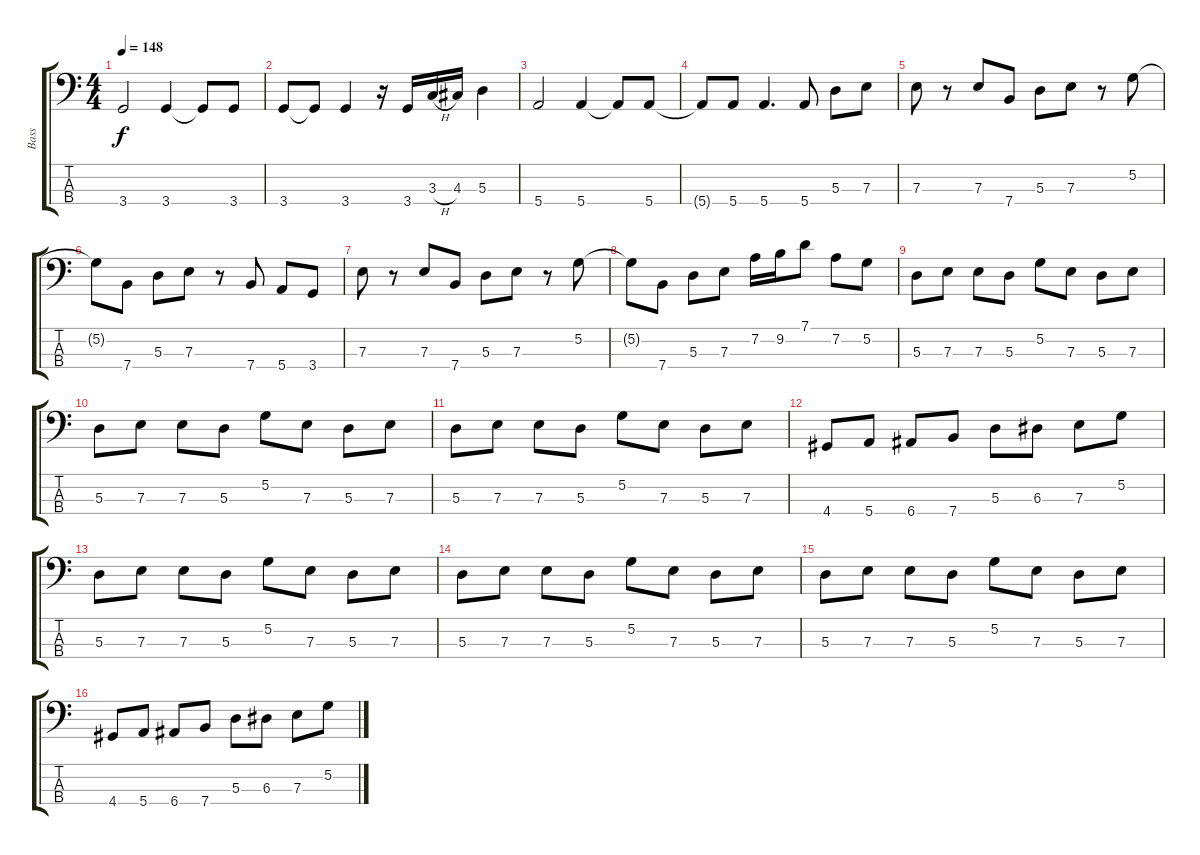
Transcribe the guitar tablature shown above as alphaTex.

\track ("Bass" "Bass") {instrument electricbasspick}
\staff {score tabs}
\tuning (G2 D2 A1 E1) {hide}
\ts (4 4)
\tempo 148
\clef f4
\ks c
3.4.2{dy f} 3.4.4 3.4{t}.8 3.4.8 |
3.4.8 3.4{t}.8 3.4.4 r.16 3.4.16 3.3{h}.16 4.3.16 5.3.4 |
5.4.2 5.4.4 5.4{t}.8 5.4.8 |
5.4{t}.8 5.4.8 5.4.4{d} 5.4.8 5.3.8 7.3.8 |
7.3.8 r.8 7.3.8 7.4.8 5.3.8 7.3.8 r.8 5.2.8 |
5.2{t}.8 7.4.8 5.3.8 7.3.8 r.8 7.4.8 5.4.8 3.4.8 |
7.3.8 r.8 7.3.8 7.4.8 5.3.8 7.3.8 r.8 5.2.8 |
5.2{t}.8 7.4.8 5.3.8 7.3.8 7.2.16 9.2.16 7.1.8 7.2.8 5.2.8 |
5.3.8 7.3.8 7.3.8 5.3.8 5.2.8 7.3.8 5.3.8 7.3.8 |
5.3.8 7.3.8 7.3.8 5.3.8 5.2.8 7.3.8 5.3.8 7.3.8 |
5.3.8 7.3.8 7.3.8 5.3.8 5.2.8 7.3.8 5.3.8 7.3.8 |
4.4.8 5.4.8 6.4.8 7.4.8 5.3.8 6.3.8 7.3.8 5.2.8 |
5.3.8 7.3.8 7.3.8 5.3.8 5.2.8 7.3.8 5.3.8 7.3.8 |
5.3.8 7.3.8 7.3.8 5.3.8 5.2.8 7.3.8 5.3.8 7.3.8 |
5.3.8 7.3.8 7.3.8 5.3.8 5.2.8 7.3.8 5.3.8 7.3.8 |
4.4.8 5.4.8 6.4.8 7.4.8 5.3.8 6.3.8 7.3.8 5.2.8
